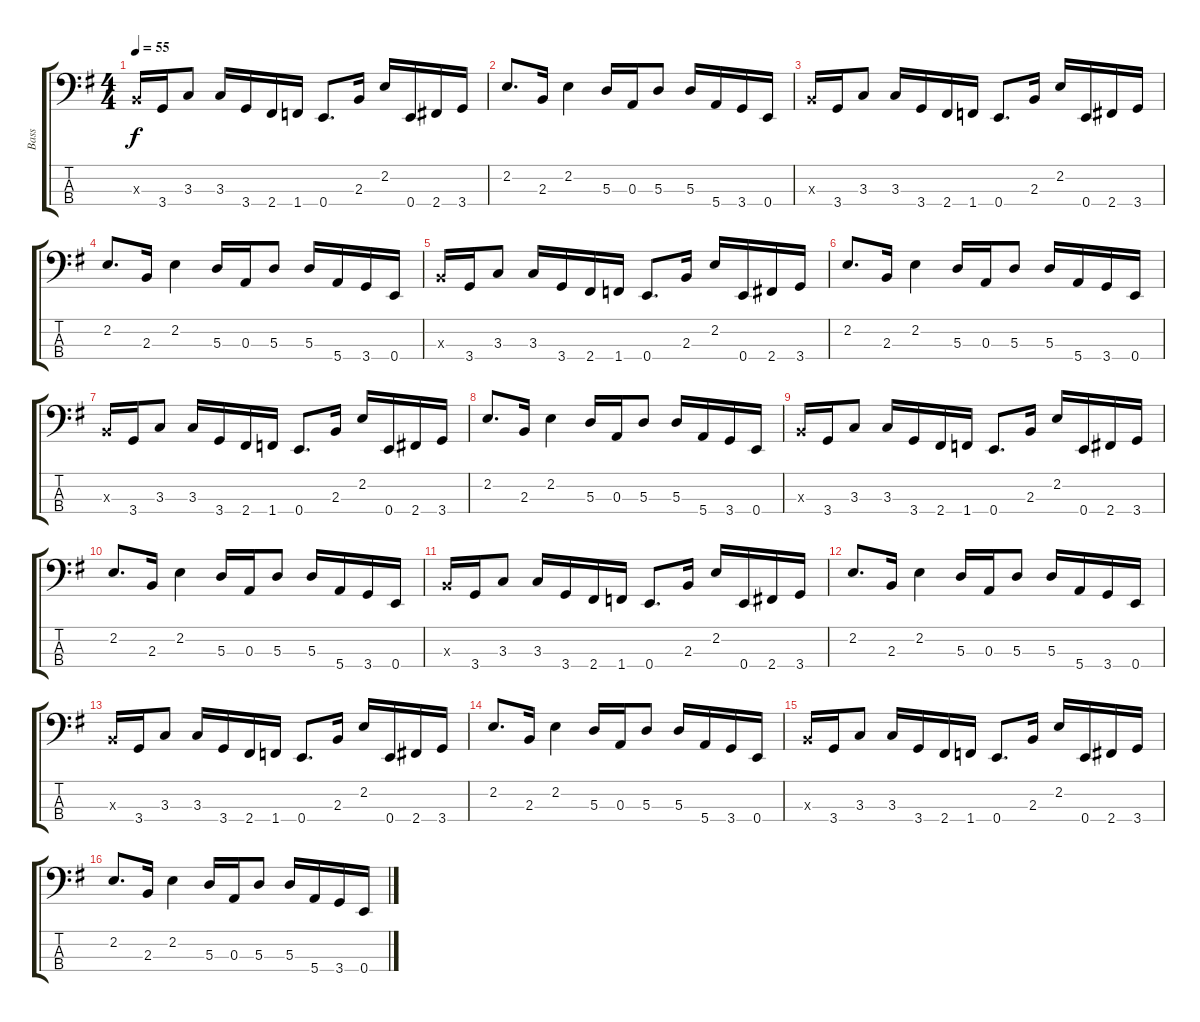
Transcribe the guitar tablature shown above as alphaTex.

\track ("Bass" "Bass") {instrument electricbassfinger}
\staff {score tabs}
\tuning (G2 D2 A1 E1) {hide}
\ts (4 4)
\tempo 55
\clef f4
\ks eminor
2.3{x}.16{dy f} 3.4.16 3.3.8 3.3.16 3.4.16 2.4.16 1.4.16 0.4.8{d} 2.3.16 2.2.16 0.4.16 2.4.16 3.4.16 |
2.2.8{d} 2.3.16 2.2.4 5.3.16 0.3.16 5.3.8 5.3.16 5.4.16 3.4.16 0.4.16 |
2.3{x}.16 3.4.16 3.3.8 3.3.16 3.4.16 2.4.16 1.4.16 0.4.8{d} 2.3.16 2.2.16 0.4.16 2.4.16 3.4.16 |
2.2.8{d} 2.3.16 2.2.4 5.3.16 0.3.16 5.3.8 5.3.16 5.4.16 3.4.16 0.4.16 |
2.3{x}.16 3.4.16 3.3.8 3.3.16 3.4.16 2.4.16 1.4.16 0.4.8{d} 2.3.16 2.2.16 0.4.16 2.4.16 3.4.16 |
2.2.8{d} 2.3.16 2.2.4 5.3.16 0.3.16 5.3.8 5.3.16 5.4.16 3.4.16 0.4.16 |
2.3{x}.16 3.4.16 3.3.8 3.3.16 3.4.16 2.4.16 1.4.16 0.4.8{d} 2.3.16 2.2.16 0.4.16 2.4.16 3.4.16 |
2.2.8{d} 2.3.16 2.2.4 5.3.16 0.3.16 5.3.8 5.3.16 5.4.16 3.4.16 0.4.16 |
2.3{x}.16 3.4.16 3.3.8 3.3.16 3.4.16 2.4.16 1.4.16 0.4.8{d} 2.3.16 2.2.16 0.4.16 2.4.16 3.4.16 |
2.2.8{d} 2.3.16 2.2.4 5.3.16 0.3.16 5.3.8 5.3.16 5.4.16 3.4.16 0.4.16 |
2.3{x}.16 3.4.16 3.3.8 3.3.16 3.4.16 2.4.16 1.4.16 0.4.8{d} 2.3.16 2.2.16 0.4.16 2.4.16 3.4.16 |
2.2.8{d} 2.3.16 2.2.4 5.3.16 0.3.16 5.3.8 5.3.16 5.4.16 3.4.16 0.4.16 |
2.3{x}.16 3.4.16 3.3.8 3.3.16 3.4.16 2.4.16 1.4.16 0.4.8{d} 2.3.16 2.2.16 0.4.16 2.4.16 3.4.16 |
2.2.8{d} 2.3.16 2.2.4 5.3.16 0.3.16 5.3.8 5.3.16 5.4.16 3.4.16 0.4.16 |
2.3{x}.16 3.4.16 3.3.8 3.3.16 3.4.16 2.4.16 1.4.16 0.4.8{d} 2.3.16 2.2.16 0.4.16 2.4.16 3.4.16 |
2.2.8{d} 2.3.16 2.2.4 5.3.16 0.3.16 5.3.8 5.3.16 5.4.16 3.4.16 0.4.16
